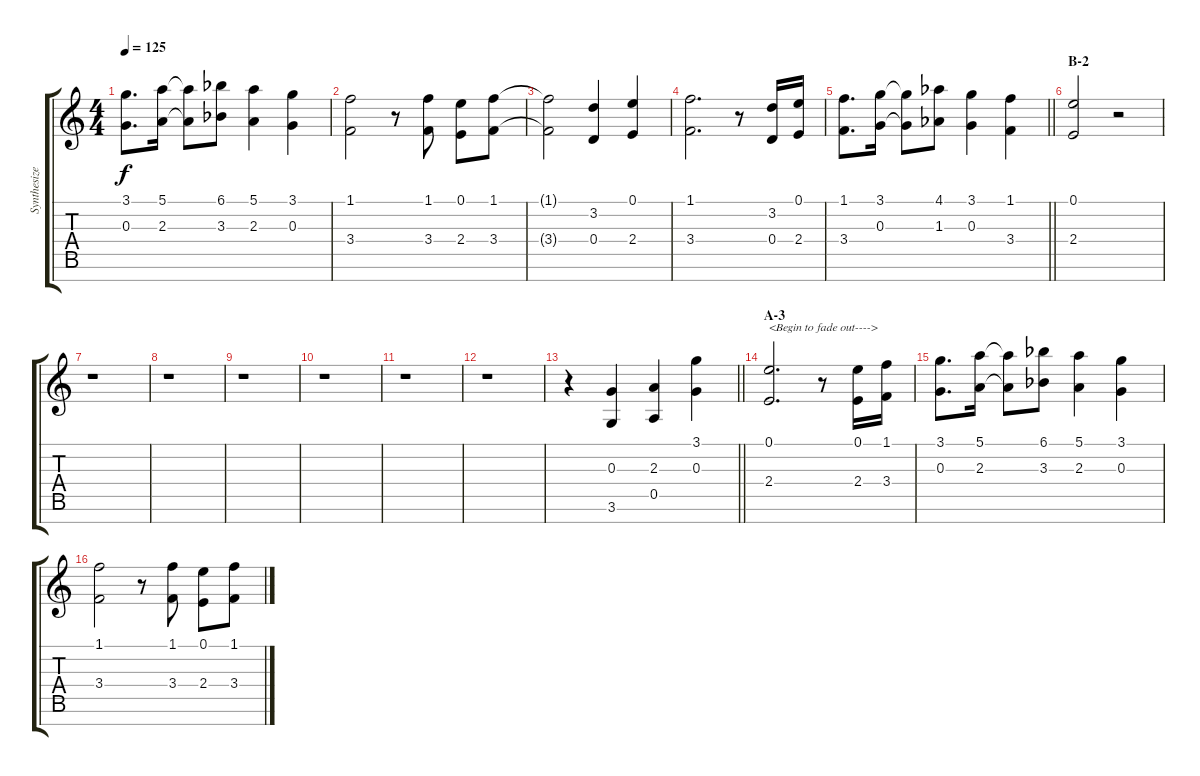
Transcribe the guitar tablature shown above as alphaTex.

\track ("Synthesizer I" "Synthesize") {instrument fx5brightness}
\staff {score tabs}
\tuning (E5 B4 G4 D4 A3 E3 B2) {hide}
\ts (4 4)
\tempo 125
\clef g2
\ks c
(3.1 0.3).8{d dy f} (5.1 2.3).16 (5.1{t} 2.3{t}).8 (6.1{acc b} 3.3{acc b}).8 (5.1 2.3).4 (3.1 0.3).4 |
(1.1 3.4).2 r.8 (1.1 3.4).8 (0.1 2.4).8 (1.1 3.4).8 |
(1.1{t} 3.4{t}).2 (3.2 0.4).4 (0.1 2.4).4 |
(1.1 3.4).2{d} r.8 (3.2 0.4).16 (0.1 2.4).16 |
\barLineRight lightlight
(1.1 3.4).8{d} (3.1 0.3).16 (3.1{t} 0.3{t}).8 (4.1{acc b} 1.3{acc b}).8 (3.1 0.3).4 (1.1 3.4).4 |
\section ("" "B-2")
(0.1 2.4).2 r.2 |
r.1 |
r.1 |
r.1 |
r.1 |
r.1 |
r.1 |
\barLineRight lightlight
r.4 (0.3 3.6).4 (2.3 0.5).4 (3.1 0.3).4 |
\section ("" "A-3")
(0.1 2.4).2{d txt "<Begin to fade out---->"} r.8 (0.1 2.4).16 (1.1 3.4).16 |
(3.1 0.3).8{d} (5.1 2.3).16 (5.1{t} 2.3{t}).8 (6.1{acc b} 3.3{acc b}).8 (5.1 2.3).4 (3.1 0.3).4 |
(1.1 3.4).2 r.8 (1.1 3.4).8 (0.1 2.4).8 (1.1 3.4).8
